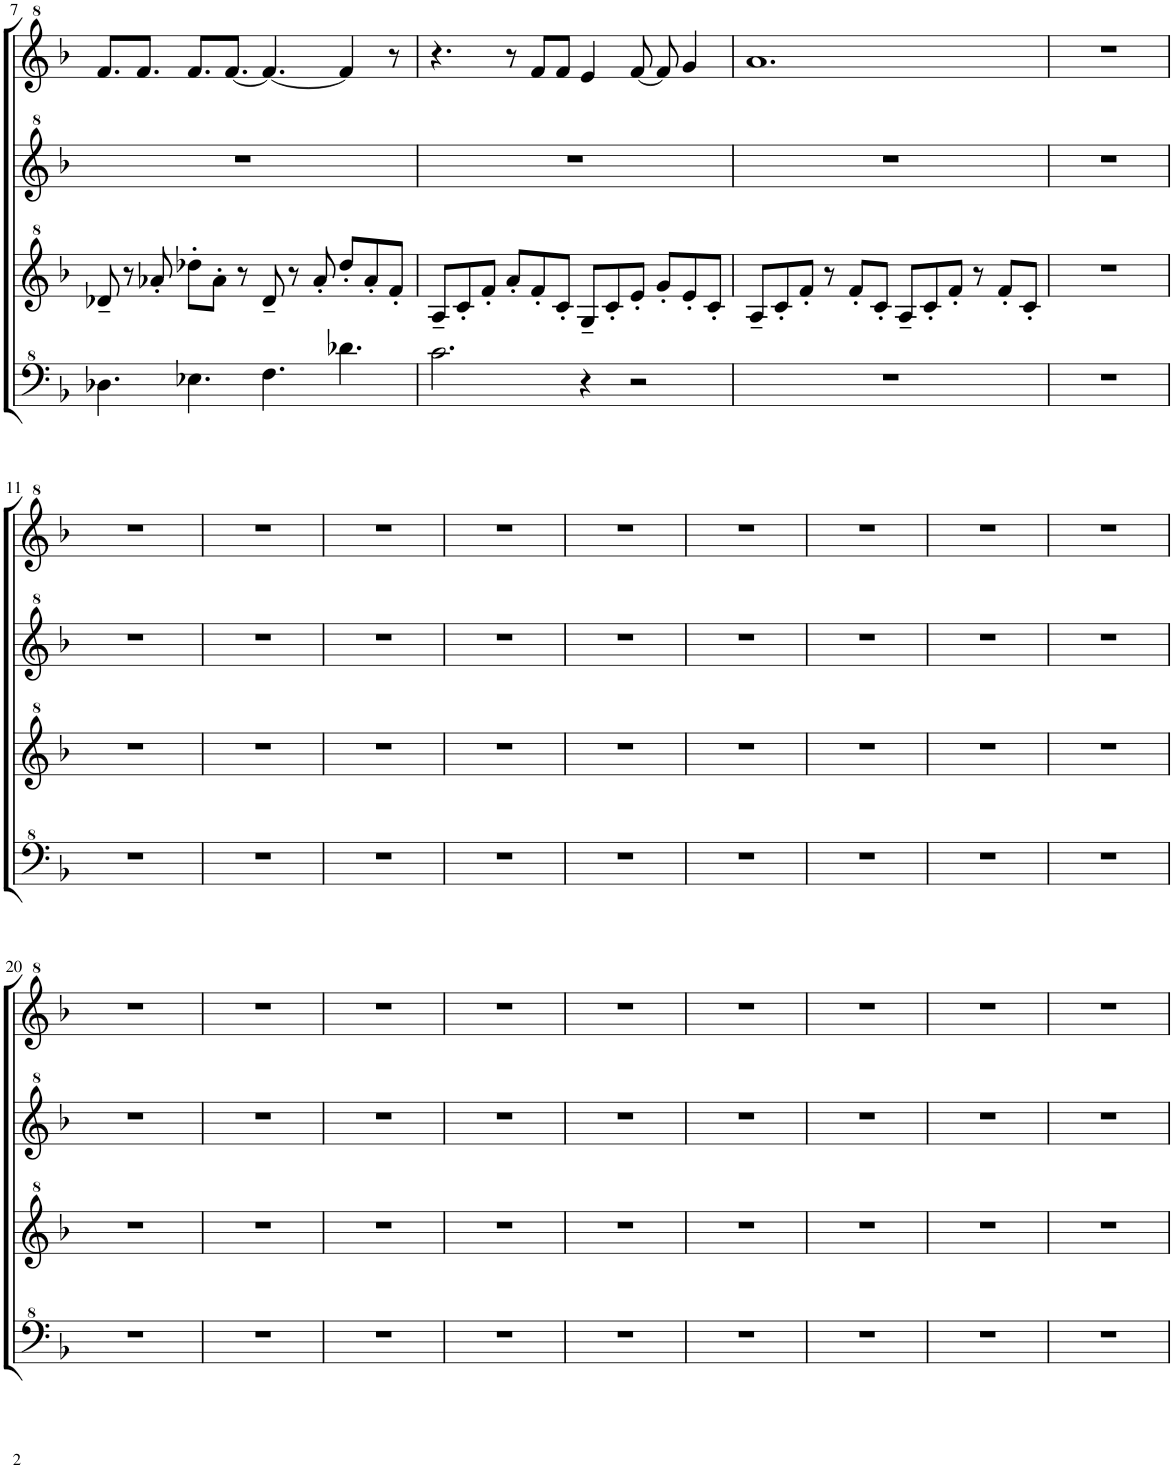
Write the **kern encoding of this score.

**kern	**kern	**kern	**kern
*part1	*part1	*part1	*part1
*staff4	*staff3	*staff2	*staff1
*I"Model III	*	*	*
!!LO:PB:g=z
*clefF^4	*clefG^2	*clefG^2	*clefG^2
*k[b-]	*k[b-]	*k[b-]	*k[b-]
*M12/8	*M12/8	*M12/8	*M12/8
=7	=7	=7	=7
4.d-X\	8dd-X~/	1.r	8.ff/L
.	8r	.	.
.	.	.	8.ff/J
.	8aa-X'/	.	.
4.e-X\	8ddd-X'\L	.	8.ff/L
.	8aa-'\J	.	.
.	.	.	[8.ff/J
.	8r	.	.
4.f\	8dd-~/	.	4.ff/_
.	8r	.	.
.	8aa-'/	.	.
4.dd-X\	8ddd-'/L	.	4ff/]
.	8aa-'/	.	.
.	8ff'/J	.	8r
=8	=8	=8	=8
2.cc\	8a~/L	1.r	4.r
.	8cc'/	.	.
.	8ff'/J	.	.
.	8aa'/L	.	8r
.	8ff'/	.	8ff/L
.	8cc'/J	.	8ff/J
4r	8g~/L	.	4ee/
.	8cc'/	.	.
2r	8ee'/J	.	[8ff/
.	8gg'/L	.	8ff/]
.	8ee'/	.	4gg/
.	8cc'/J	.	.
=9	=9	=9	=9
1.r	8a~/L	1.r	1.aa
.	8cc'/	.	.
.	8ff'/J	.	.
.	8r	.	.
.	8ff'/L	.	.
.	8cc'/J	.	.
.	8a~/L	.	.
.	8cc'/	.	.
.	8ff'/J	.	.
.	8r	.	.
.	8ff'/L	.	.
.	8cc'/J	.	.
=10	=10	=10	=10
1.r	1.r	1.r	1.r
!!LO:LB:g=z
=11	=11	=11	=11
1.r	1.r	1.r	1.r
=12	=12	=12	=12
1.r	1.r	1.r	1.r
=13	=13	=13	=13
1.r	1.r	1.r	1.r
=14	=14	=14	=14
1.r	1.r	1.r	1.r
=15	=15	=15	=15
1.r	1.r	1.r	1.r
=16	=16	=16	=16
1.r	1.r	1.r	1.r
=17	=17	=17	=17
1.r	1.r	1.r	1.r
=18	=18	=18	=18
1.r	1.r	1.r	1.r
=19	=19	=19	=19
1.r	1.r	1.r	1.r
!!LO:LB:g=z
=20	=20	=20	=20
1.r	1.r	1.r	1.r
=21	=21	=21	=21
1.r	1.r	1.r	1.r
=22	=22	=22	=22
1.r	1.r	1.r	1.r
=23	=23	=23	=23
1.r	1.r	1.r	1.r
=24	=24	=24	=24
1.r	1.r	1.r	1.r
=25	=25	=25	=25
1.r	1.r	1.r	1.r
=26	=26	=26	=26
1.r	1.r	1.r	1.r
=27	=27	=27	=27
1.r	1.r	1.r	1.r
=28	=28	=28	=28
1.r	1.r	1.r	1.r
=	=	=	=
*-	*-	*-	*-
